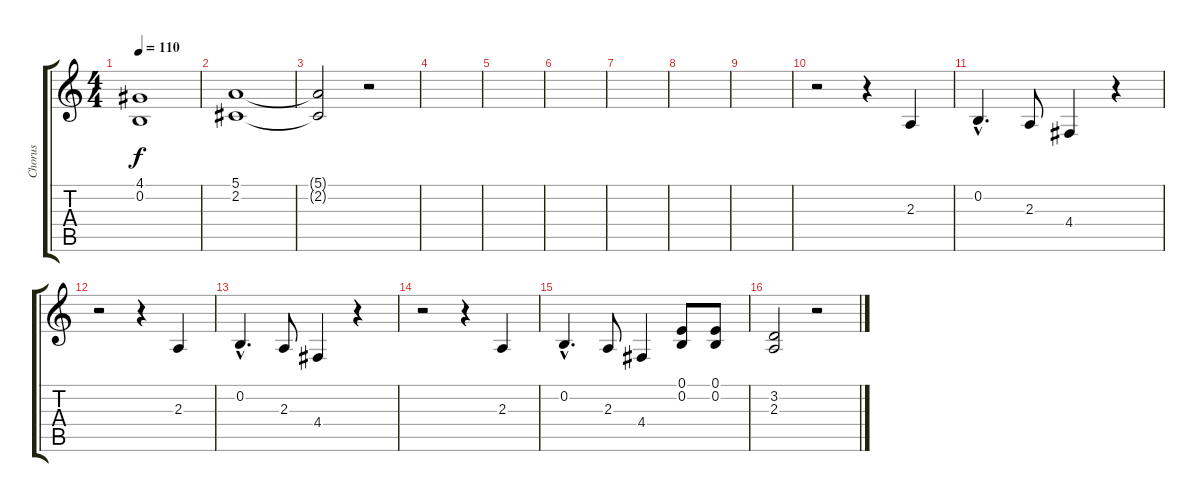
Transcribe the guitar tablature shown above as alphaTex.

\track ("Chorus" "Chorus") {instrument synthvoice}
\staff {score tabs}
\tuning (E4 B3 G3 D3 A2 E2) {hide}
\ts (4 4)
\tempo 110
\clef g2
\ks c
(4.1{t} 0.2{t}).1{dy f} |
(5.1 2.2).1 |
(5.1{t} 2.2{t}).2 r.2 |
|
|
|
|
|
|
r.2 r.4 2.3.4 |
0.2{hac}.4{d} 2.3.8 4.4.4 r.4 |
r.2 r.4 2.3.4 |
0.2{hac}.4{d} 2.3.8 4.4.4 r.4 |
r.2 r.4 2.3.4 |
0.2{hac}.4{d} 2.3.8 4.4.4 (0.1 0.2).8 (0.1 0.2).8 |
(3.2 2.3).2 r.2
